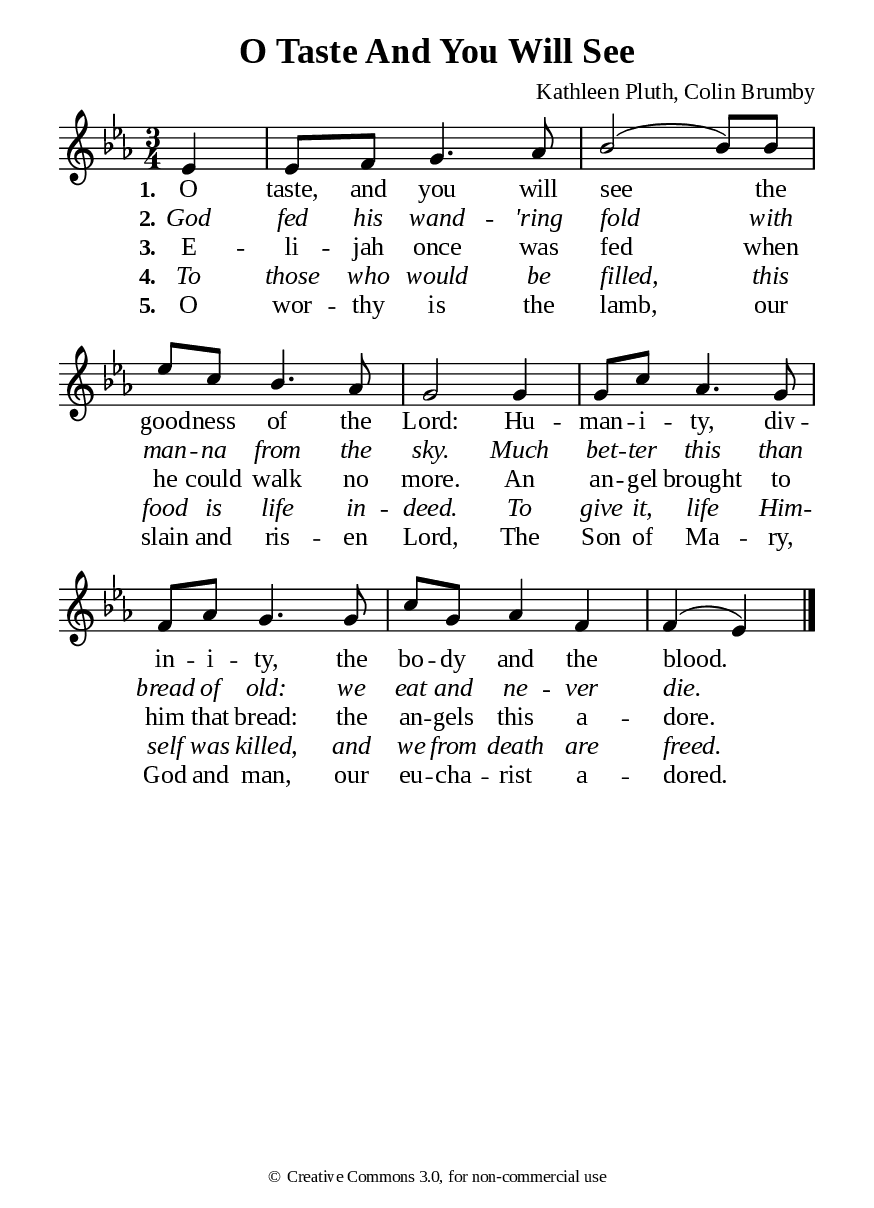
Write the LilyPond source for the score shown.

\version "2.18.2"

\header {
  title = "O Taste And You Will See"
  composer = "Kathleen Pluth, Colin Brumby"
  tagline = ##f
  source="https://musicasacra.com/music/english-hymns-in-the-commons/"
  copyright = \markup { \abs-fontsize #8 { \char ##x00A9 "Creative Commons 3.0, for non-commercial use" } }
}

global= {
  \key ees \major
  \time 3/4
  \override Score.BarNumber.break-visibility = ##(#f #f #f)
  \override Lyrics.LyricSpace.minimum-distance = #3.0
}

\paper {
  #(set-paper-size "a5")
  top-margin = 10\mm
  bottom-marign = 10\mm
  left-margin = 10\mm
  right-margin = 10\mm
  indent = #0
  #(define fonts
	 (make-pango-font-tree "Liberation Serif"
	 		       "Liberation Serif"
			       "Liberation Serif"
			       (/ 20 20)))
  system-system-spacing = #'((basic-distance . 3) (padding . 3))
}

printItalic = \with {
  \override LyricText.font-shape = #'italic
}

% Verse music
musicVerseSoprano = \relative c' {
  \partial 4 ees4 |
  ees8 f g4. aes8 |
  bes2 (bes8) bes |
  ees c bes4. aes8 |
  g2 g4 |
  g8 c aes4. g8 |
  f aes g4. g8 |
  c g aes4 f |
  f (ees) \bar "|."
}

% Verse lyrics
verseOne = \lyricmode {
  \set stanza = #"1."
  O taste, and you will see the good -- ness of the Lord:
  Hu -- man -- i -- ty, div -- in -- i -- ty, the bo -- dy and the blood.
}

verseTwo = \lyricmode {
  \set stanza = #"2."
  God fed his wand -- 'ring fold with man -- na from the sky.
  Much bet -- ter this than bread of old: we eat and ne -- ver die.
}

verseThree = \lyricmode {
  \set stanza = #"3."
  E -- li -- jah once was fed when he could walk no more.
  An an -- gel brought to him that bread: the an -- gels this a -- dore.
}

verseFour = \lyricmode {
  \set stanza = #"4."
  To those who would be filled, this food is life in -- deed.
  To give it, life Him -- self was killed, and we from death are freed.
}

verseFive = \lyricmode {
  \set stanza = #"5."
  O wor -- thy is the lamb, our slain and ris -- en Lord,
  The Son of Ma -- ry, God and man, our eu -- cha -- rist a -- dored.
}

% Layout
\score {
    \new ChoirStaff <<
      \new Staff <<
        \clef "treble"
        \new Voice = "sopranos" { \global \stemUp \slurUp \musicVerseSoprano }
      >>
      \new Lyrics \lyricsto sopranos \verseOne
      \new Lyrics \printItalic \lyricsto sopranos \verseTwo
      \new Lyrics \lyricsto sopranos \verseThree
      \new Lyrics \printItalic \lyricsto sopranos \verseFour
      \new Lyrics \lyricsto sopranos \verseFive
    >>
}
